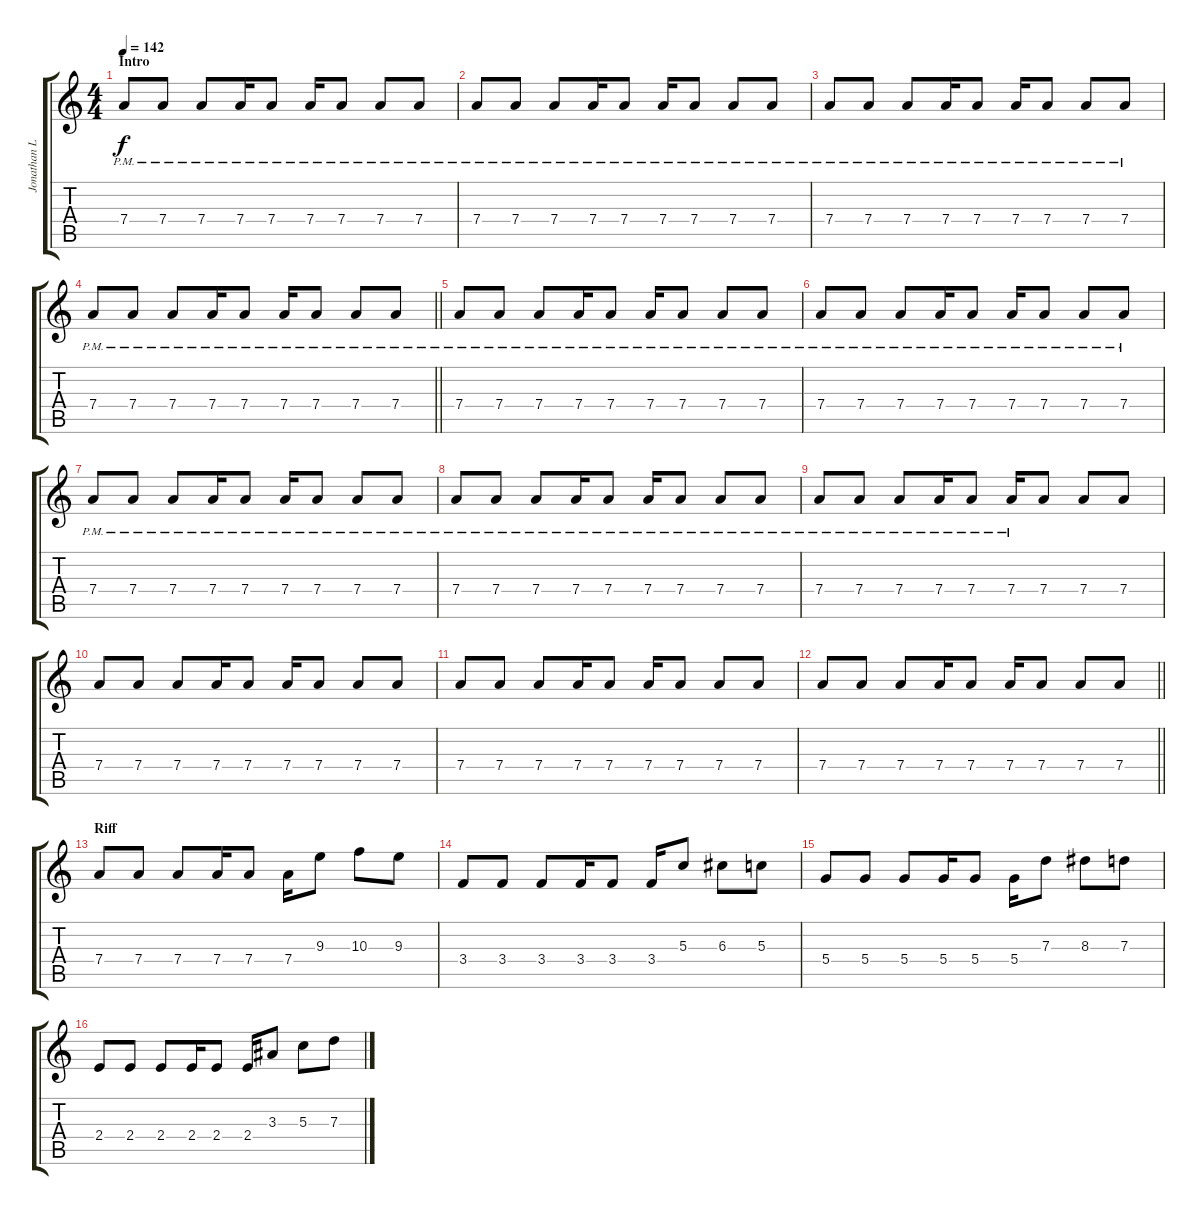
\track ("Jonathan Le Landais" "Jonathan L") {instrument distortionguitar}
\staff {score tabs}
\tuning (E4 B3 G3 D3 A2 E2) {hide}
\ts (4 4)
\section ("" "Intro")
\tempo 142
\clef g2
\ks c
7.4{pm}.8{dy f instrument distortionguitar} 7.4{pm}.8 7.4{pm}.8 7.4{pm}.16 7.4{pm}.8 7.4{pm}.16 7.4{pm}.8 7.4{pm}.8 7.4{pm}.8 |
7.4{pm}.8 7.4{pm}.8 7.4{pm}.8 7.4{pm}.16 7.4{pm}.8 7.4{pm}.16 7.4{pm}.8 7.4{pm}.8 7.4{pm}.8 |
7.4{pm}.8 7.4{pm}.8 7.4{pm}.8 7.4{pm}.16 7.4{pm}.8 7.4{pm}.16 7.4{pm}.8 7.4{pm}.8 7.4{pm}.8 |
\barLineRight lightlight
7.4{pm}.8 7.4{pm}.8 7.4{pm}.8 7.4{pm}.16 7.4{pm}.8 7.4{pm}.16 7.4{pm}.8 7.4{pm}.8 7.4{pm}.8 |
7.4{pm}.8 7.4{pm}.8 7.4{pm}.8 7.4{pm}.16 7.4{pm}.8 7.4{pm}.16 7.4{pm}.8 7.4{pm}.8 7.4{pm}.8 |
7.4{pm}.8 7.4{pm}.8 7.4{pm}.8 7.4{pm}.16 7.4{pm}.8 7.4{pm}.16 7.4{pm}.8 7.4{pm}.8 7.4{pm}.8 |
7.4{pm}.8 7.4{pm}.8 7.4{pm}.8 7.4{pm}.16 7.4{pm}.8 7.4{pm}.16 7.4{pm}.8 7.4{pm}.8 7.4{pm}.8 |
7.4{pm}.8 7.4{pm}.8 7.4{pm}.8 7.4{pm}.16 7.4{pm}.8 7.4{pm}.16 7.4{pm}.8 7.4{pm}.8 7.4{pm}.8 |
7.4{pm}.8 7.4{pm}.8 7.4{pm}.8 7.4{pm}.16 7.4{pm}.8 7.4{pm}.16 7.4.8 7.4.8 7.4.8 |
7.4.8 7.4.8 7.4.8 7.4.16 7.4.8 7.4.16 7.4.8 7.4.8 7.4.8 |
7.4.8 7.4.8 7.4.8 7.4.16 7.4.8 7.4.16 7.4.8 7.4.8 7.4.8 |
\barLineRight lightlight
7.4.8 7.4.8 7.4.8 7.4.16 7.4.8 7.4.16 7.4.8 7.4.8 7.4.8 |
\section ("" "Riff")
7.4.8 7.4.8 7.4.8 7.4.16 7.4.8 7.4.16 9.3.8 10.3.8 9.3.8 |
3.4.8 3.4.8 3.4.8 3.4.16 3.4.8 3.4.16 5.3.8 6.3.8 5.3.8 |
5.4.8 5.4.8 5.4.8 5.4.16 5.4.8 5.4.16 7.3.8 8.3.8 7.3.8 |
2.4.8 2.4.8 2.4.8 2.4.16 2.4.8 2.4.16 3.3.8 5.3.8 7.3.8
